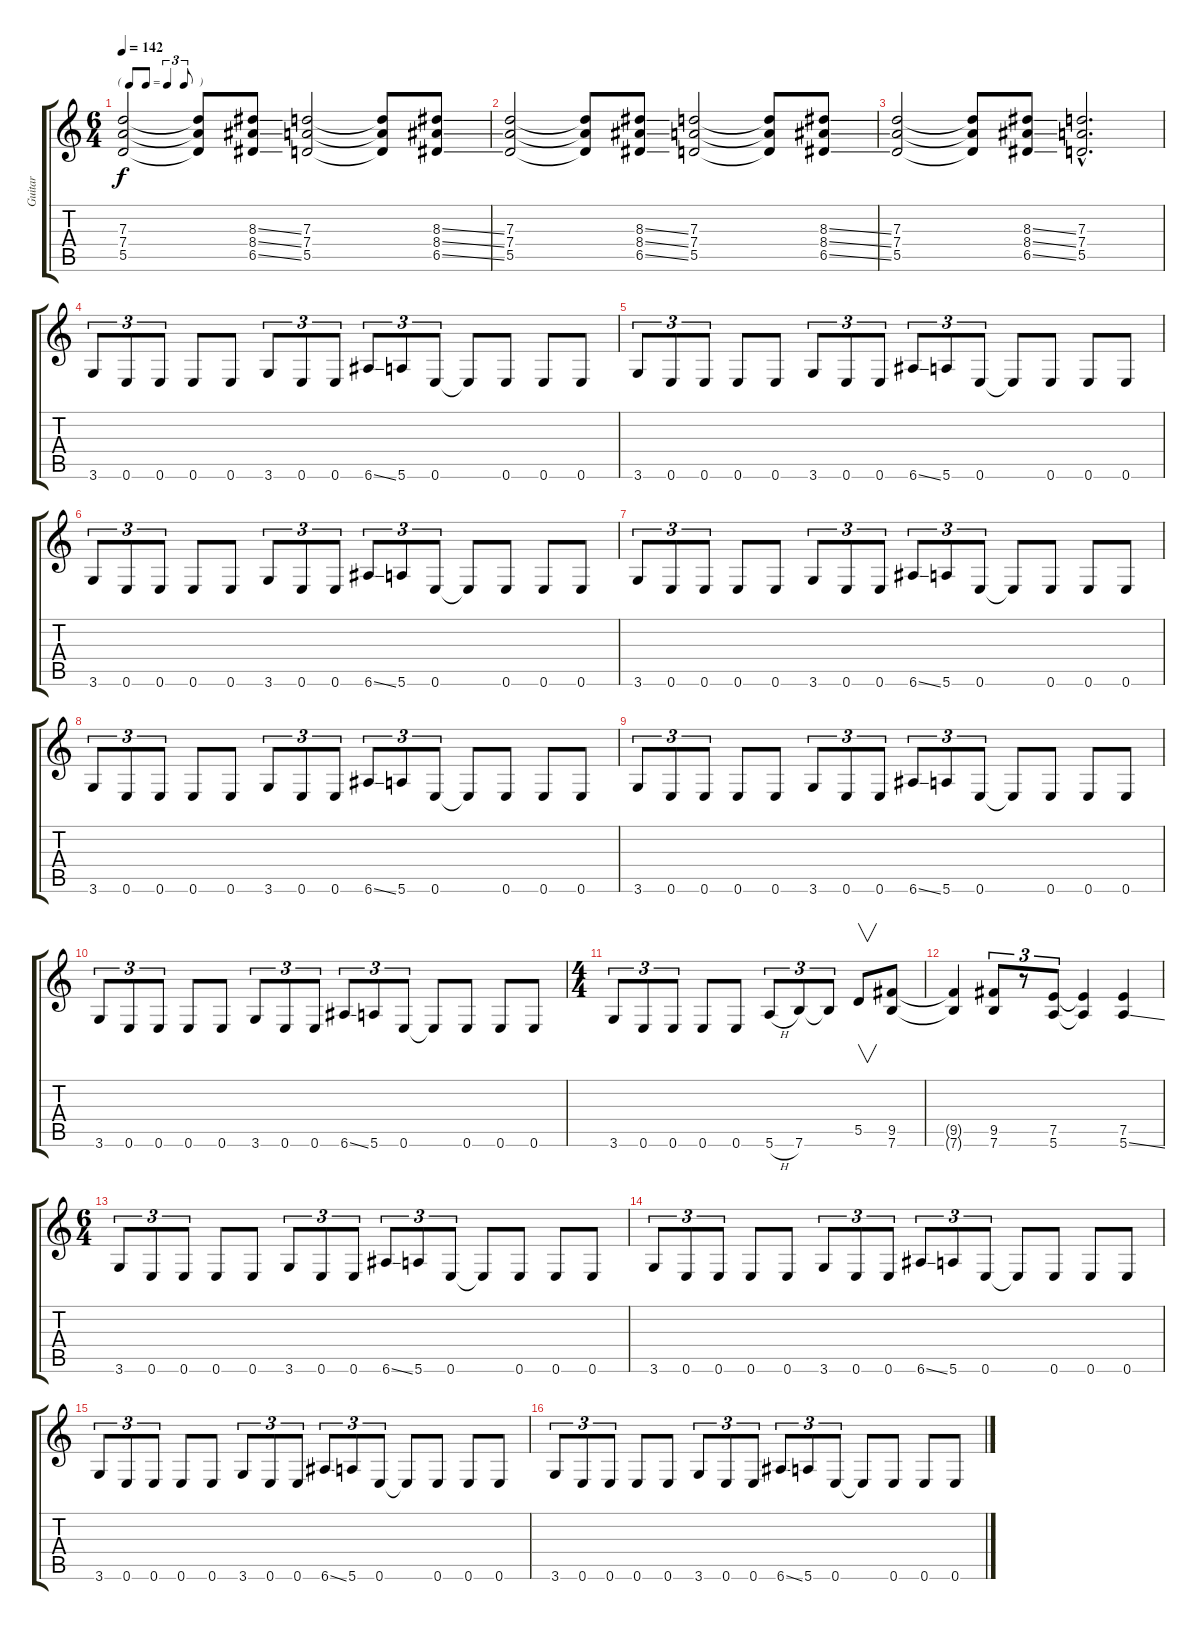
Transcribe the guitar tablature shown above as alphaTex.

\track ("Guitar " "Guitar ") {instrument overdrivenguitar}
\staff {score tabs}
\tuning (E4 B3 G3 D3 A2 E2) {hide}
\ts (6 4)
\tf triplet8th
\tempo 142
\clef g2
\ks c
(7.3 7.4 5.5).2{dy f instrument overdrivenguitar} (7.3{t} 7.4{t} 5.5{t}).8 (8.3{ss} 8.4{ss} 6.5{ss}).8 (7.3 7.4 5.5).2 (7.3{t} 7.4{t} 5.5{t}).8 (8.3{ss} 8.4{ss} 6.5{ss}).8 |
(7.3 7.4 5.5).2 (7.3{t} 7.4{t} 5.5{t}).8 (8.3{ss} 8.4{ss} 6.5{ss}).8 (7.3 7.4 5.5).2 (7.3{t} 7.4{t} 5.5{t}).8 (8.3{ss} 8.4{ss} 6.5{ss}).8 |
(7.3 7.4 5.5).2 (7.3{t} 7.4{t} 5.5{t}).8 (8.3{ss} 8.4{ss} 6.5{ss}).8 (7.3{hac} 7.4{hac} 5.5{hac}).2{d} |
3.6.8{tu (3 2)} 0.6.8{tu (3 2)} 0.6.8{tu (3 2)} 0.6.8 0.6.8 3.6.8{tu (3 2)} 0.6.8{tu (3 2)} 0.6.8{tu (3 2)} 6.6{ss}.8{tu (3 2)} 5.6.8{tu (3 2)} 0.6.8{tu (3 2)} 0.6{t}.8 0.6.8 0.6.8 0.6.8 |
3.6.8{tu (3 2)} 0.6.8{tu (3 2)} 0.6.8{tu (3 2)} 0.6.8 0.6.8 3.6.8{tu (3 2)} 0.6.8{tu (3 2)} 0.6.8{tu (3 2)} 6.6{ss}.8{tu (3 2)} 5.6.8{tu (3 2)} 0.6.8{tu (3 2)} 0.6{t}.8 0.6.8 0.6.8 0.6.8 |
3.6.8{tu (3 2)} 0.6.8{tu (3 2)} 0.6.8{tu (3 2)} 0.6.8 0.6.8 3.6.8{tu (3 2)} 0.6.8{tu (3 2)} 0.6.8{tu (3 2)} 6.6{ss}.8{tu (3 2)} 5.6.8{tu (3 2)} 0.6.8{tu (3 2)} 0.6{t}.8 0.6.8 0.6.8 0.6.8 |
3.6.8{tu (3 2)} 0.6.8{tu (3 2)} 0.6.8{tu (3 2)} 0.6.8 0.6.8 3.6.8{tu (3 2)} 0.6.8{tu (3 2)} 0.6.8{tu (3 2)} 6.6{ss}.8{tu (3 2)} 5.6.8{tu (3 2)} 0.6.8{tu (3 2)} 0.6{t}.8 0.6.8 0.6.8 0.6.8 |
3.6.8{tu (3 2)} 0.6.8{tu (3 2)} 0.6.8{tu (3 2)} 0.6.8 0.6.8 3.6.8{tu (3 2)} 0.6.8{tu (3 2)} 0.6.8{tu (3 2)} 6.6{ss}.8{tu (3 2)} 5.6.8{tu (3 2)} 0.6.8{tu (3 2)} 0.6{t}.8 0.6.8 0.6.8 0.6.8 |
3.6.8{tu (3 2)} 0.6.8{tu (3 2)} 0.6.8{tu (3 2)} 0.6.8 0.6.8 3.6.8{tu (3 2)} 0.6.8{tu (3 2)} 0.6.8{tu (3 2)} 6.6{ss}.8{tu (3 2)} 5.6.8{tu (3 2)} 0.6.8{tu (3 2)} 0.6{t}.8 0.6.8 0.6.8 0.6.8 |
3.6.8{tu (3 2)} 0.6.8{tu (3 2)} 0.6.8{tu (3 2)} 0.6.8 0.6.8 3.6.8{tu (3 2)} 0.6.8{tu (3 2)} 0.6.8{tu (3 2)} 6.6{ss}.8{tu (3 2)} 5.6.8{tu (3 2)} 0.6.8{tu (3 2)} 0.6{t}.8 0.6.8 0.6.8 0.6.8 |
\ts (4 4)
3.6.8{tu (3 2)} 0.6.8{tu (3 2)} 0.6.8{tu (3 2)} 0.6.8 0.6.8 5.6{h}.8{tu (3 2)} 7.6.8{tu (3 2)} 7.6{t}.8{tu (3 2)} 5.5.8{v} (9.5 7.6).8 |
(9.5{t} 7.6{t}).4 (9.5 7.6).8{tu (3 2)} r.8{tu (3 2)} (7.5 5.6).8{tu (3 2)} (7.5{t} 5.6{t}).4 (7.5 5.6{ss}).4 |
\ts (6 4)
3.6.8{tu (3 2)} 0.6.8{tu (3 2)} 0.6.8{tu (3 2)} 0.6.8 0.6.8 3.6.8{tu (3 2)} 0.6.8{tu (3 2)} 0.6.8{tu (3 2)} 6.6{ss}.8{tu (3 2)} 5.6.8{tu (3 2)} 0.6.8{tu (3 2)} 0.6{t}.8 0.6.8 0.6.8 0.6.8 |
3.6.8{tu (3 2)} 0.6.8{tu (3 2)} 0.6.8{tu (3 2)} 0.6.8 0.6.8 3.6.8{tu (3 2)} 0.6.8{tu (3 2)} 0.6.8{tu (3 2)} 6.6{ss}.8{tu (3 2)} 5.6.8{tu (3 2)} 0.6.8{tu (3 2)} 0.6{t}.8 0.6.8 0.6.8 0.6.8 |
3.6.8{tu (3 2)} 0.6.8{tu (3 2)} 0.6.8{tu (3 2)} 0.6.8 0.6.8 3.6.8{tu (3 2)} 0.6.8{tu (3 2)} 0.6.8{tu (3 2)} 6.6{ss}.8{tu (3 2)} 5.6.8{tu (3 2)} 0.6.8{tu (3 2)} 0.6{t}.8 0.6.8 0.6.8 0.6.8 |
3.6.8{tu (3 2)} 0.6.8{tu (3 2)} 0.6.8{tu (3 2)} 0.6.8 0.6.8 3.6.8{tu (3 2)} 0.6.8{tu (3 2)} 0.6.8{tu (3 2)} 6.6{ss}.8{tu (3 2)} 5.6.8{tu (3 2)} 0.6.8{tu (3 2)} 0.6{t}.8 0.6.8 0.6.8 0.6.8
